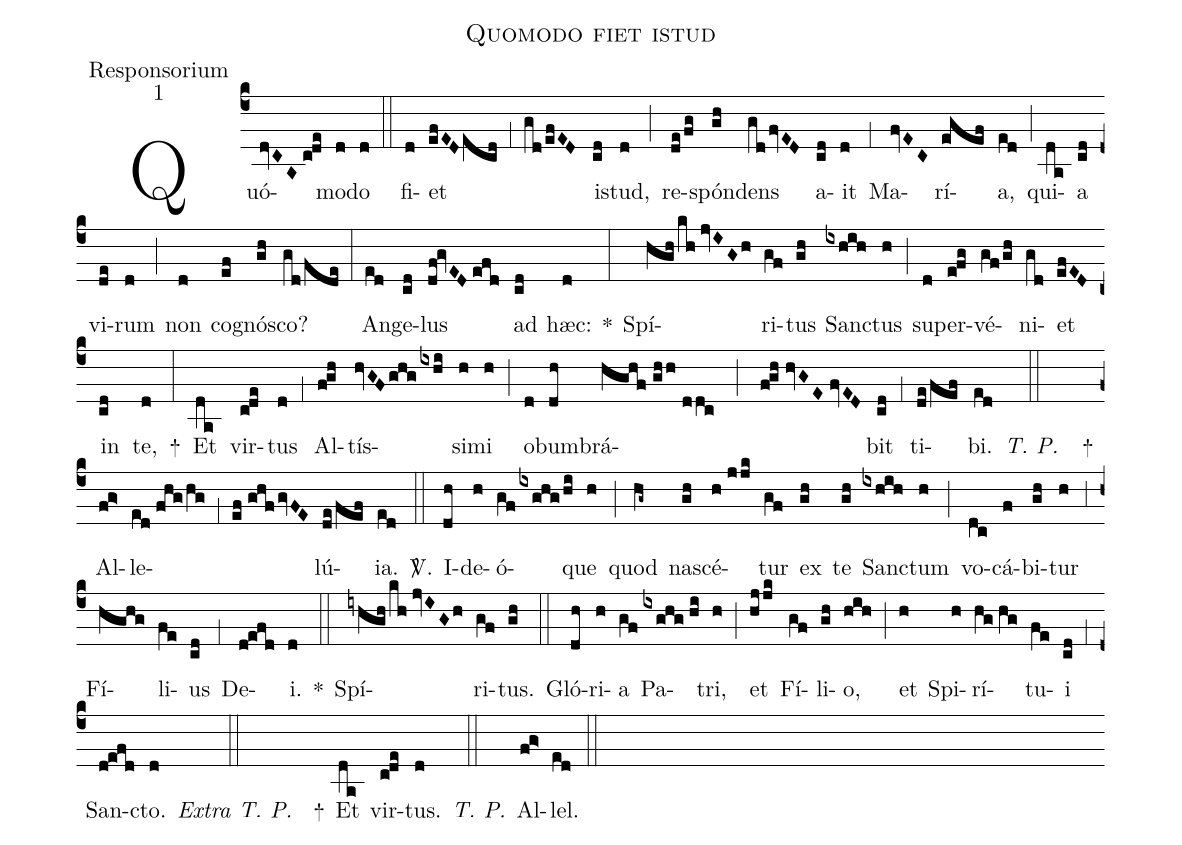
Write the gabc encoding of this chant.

name:Quomodo fiet istud;
office-part:Responsorium;
mode:1;
%%
(c4) Quó(dvCA//c!de)mo(d)do(d) (::) fi(d)et(efED/ecd;1gd/efED) i(cd)stud,(d) (;) re(de/fg)spón(gh)dens(gd/fvED) a(cd)it(d) (;1) Ma(fvEC)rí(egef)a,(ed) (;) qui(da)a(cd) vi(de)rum(d) (;) non(d) co(ef)gnó(gh)sco?(gd/fde) (:) An(ed)ge(cd)lus(df!gvED//efd) ad(cd) hæc:(d) *(:) Spí(hgh/kh//jvIGh)ri(gf)tus(gh) San(ixhih)ctus(h) (;) su(d)per(e!fg)vé(gf/gh)ni(gd)et(efED) in(cd) te,(d) +(:) Et(da) vir(c!de)tus(d) (;1) Al(f!gh)tís(hvGF/ghg/ixhi)si(h)mi(h) (;) o(d)bum(dh)brá(hghf//ghh//ddc;f!gh//hvGE//fvED)bit(cd) (;1) ti(de/fef)bi.(ed) <i>T. P.</i>(::) +() Al(fg>)le(ed//fhg/hg;1ef//ghf/gvFE)lú(de/fef)ia.(ed) <sp>V/</sp>.(::) I(dh)de(h)ó(gf/ixghg/hi)que(h) (;) quod(hg~) na(gh)scé(h//jjk)tur(gf) ex(gh) te(gh) San(ixhih)ctum(h) (;) vo(dc)cá(f)bi(gh)tur(h) (;3) Fí(hghg)li(fe)us(cd) (;1) De(d!efd)i.(d) *(::) Spí(iyhgh/kh//jvIGh)ri(gf)tus.(gh) (::) Gló(dh)ri(h)a(gf) Pa(ixghg//hi)tri,(h) (;) et(hjjk) Fí(gf)li(gh)o,(hih) (;) et(h) Spi(h)rí(hg//hg)tu(fe)i(cd) (;1) San(d!efd)cto.(d) <i>Extra T. P.</i>(::) +() Et(da) vir(c!de)tus.(d) <i>T. P.</i>(::) Al(fg>)lel.(ed) (::)
